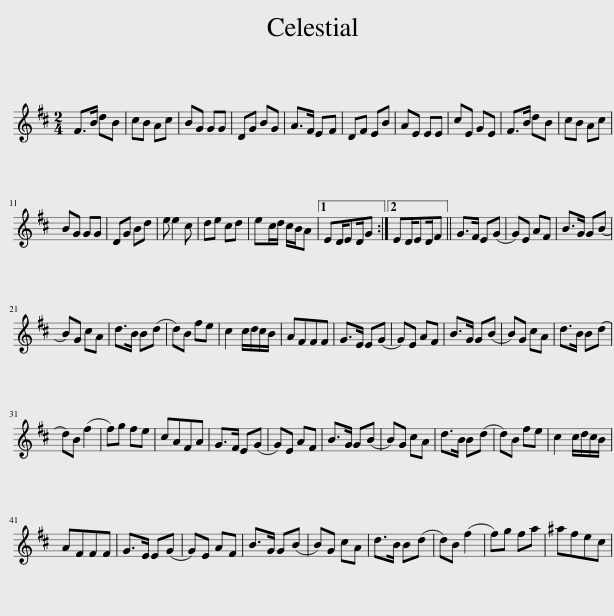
X:1
L:1/8
M:2/4
I:linebreak $
K:Bmin
V:1 treble
V:1
 F>B dB | cB Ac | BG GG | DG BG | A>F EF | %5
 DF EB | AE EE | cE GE | F>B dB | cB Ac |$ %10
 BG GG | DG Bd | e e2 c | de cd | ec/d/ c/B/A |1 %15
 ED/ED/G :|2 ED/ED/F || G>F E(G | G)E AF | B>G G(B |$ %20
 B)G cA | d>B B(d | d)B fe | c2 c/d/c/B/ | AFFF | %25
 G>E E(G | G)E AF | B>G G(B | B)G cA | d>B B(d |$ %30
 d)B (f2 | f)g fe | cAFA | G>F E(G | G)E AF | %35
 B>G G(B | B)G cA | d>B B(d | d)B fe | c2 c/d/c/B/ |$ %40
 AFFF | G>E E(G | G)E AF | B>G G(B | B)G cA | %45
 d>B B(d | d)B (f2 | f)g fa | ^afec | %49
